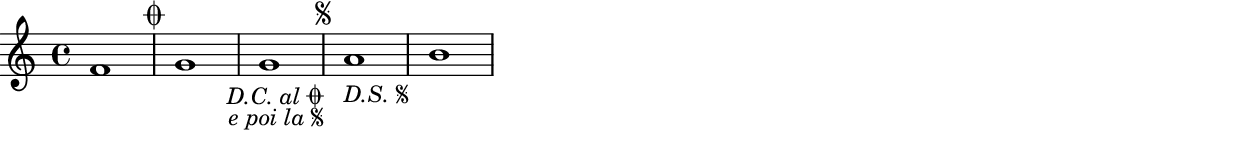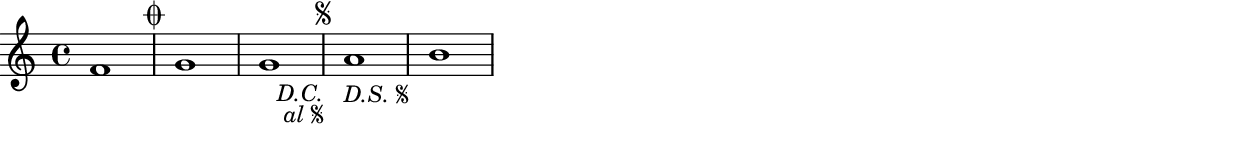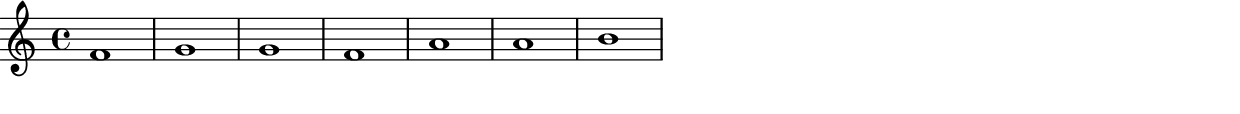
%% Generated by lilypond-book
%% Options: [exampleindent=10.16\mm,indent=0\mm,line-width=160\mm]
\include "lilypond-book-preamble.ly"


% ****************************************************************
% Start cut-&-pastable-section
% ****************************************************************

#(ly:set-option 'eps-box-padding 3.000000)



\paper {
  indent = 0\mm
  line-width = 160\mm
  % offset the left padding, also add 1mm as lilypond creates cropped
  % images with a little space on the right
  line-width = #(- line-width (* mm  3.000000) (* mm 1))
}

\layout {
  
}




% ****************************************************************
% ly snippet:
% ****************************************************************
\sourcefilename "/lilypond-2.24.3/input/regression/repeat-dc-al-segno.ly"
\sourcefileline 0
\version "2.23.6"

#(ly:set-option 'warning-as-error #t)

\header {
  texidoc="This tests @emph{D.C.} al Coda form, but with a segno where
the Coda label would normally be.  The @emph{D.C.} instructions refer
to the segno."
}

piece = \new Voice \fixed c' {
  \repeat segno 2 {
    f1
    \alternative {
      { g1 | g }
      <>
    }
  }
  \repeat segno 2 {
    a1
  }
  b1
}

\new Score {
  \new Staff \with { instrumentName = "default" } \piece
}

\new Score \with {
  dalSegnoTextFormatter = #format-dal-segno-text-brief
} {
  \new Staff \with { instrumentName = "brief" } \piece
}

\new Score {
  \new Staff \with { instrumentName = "unfolded" } \unfoldRepeats \piece
}



% ****************************************************************
% end ly snippet
% ****************************************************************
